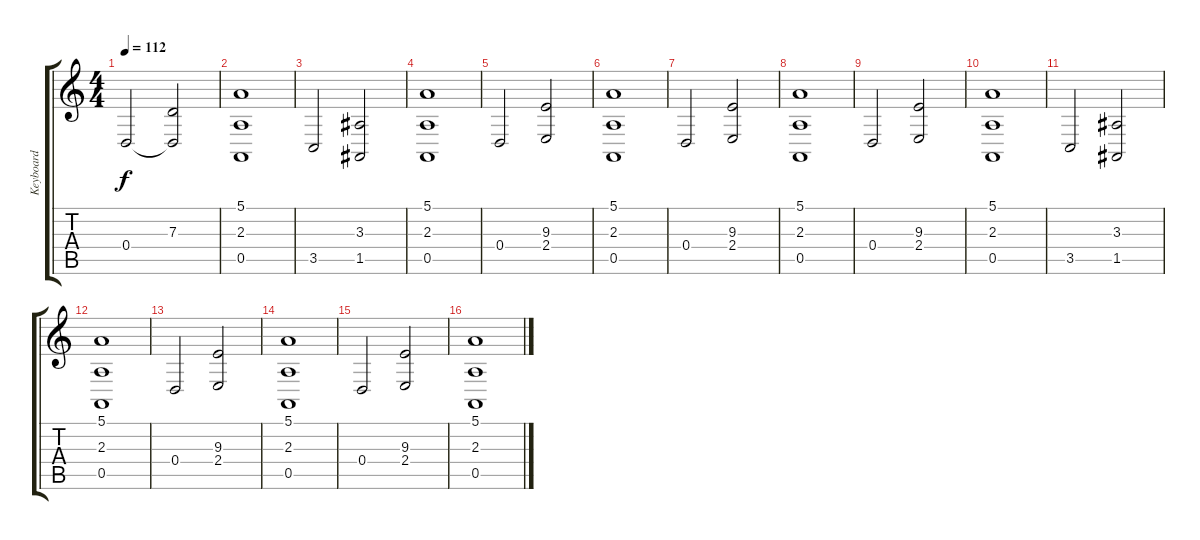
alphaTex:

\track ("Keyboard" "Keyboard") {instrument pad4choir}
\staff {score tabs}
\tuning (E4 B3 G3 D3 A2 D2) {hide}
\ts (4 4)
\tempo 112
\clef g2
\ks c
0.4.2{dy f} (7.3 0.4{t}).2 |
(5.1 2.3 0.5).1 |
3.5.2 (3.3 1.5).2 |
(5.1 2.3 0.5).1 |
0.4.2 (9.3 2.4).2 |
(5.1 2.3 0.5).1 |
0.4.2 (9.3 2.4).2 |
(5.1 2.3 0.5).1 |
0.4.2 (9.3 2.4).2 |
(5.1 2.3 0.5).1 |
3.5.2 (3.3 1.5).2 |
(5.1 2.3 0.5).1 |
0.4.2 (9.3 2.4).2 |
(5.1 2.3 0.5).1 |
0.4.2 (9.3 2.4).2 |
(5.1 2.3 0.5).1
